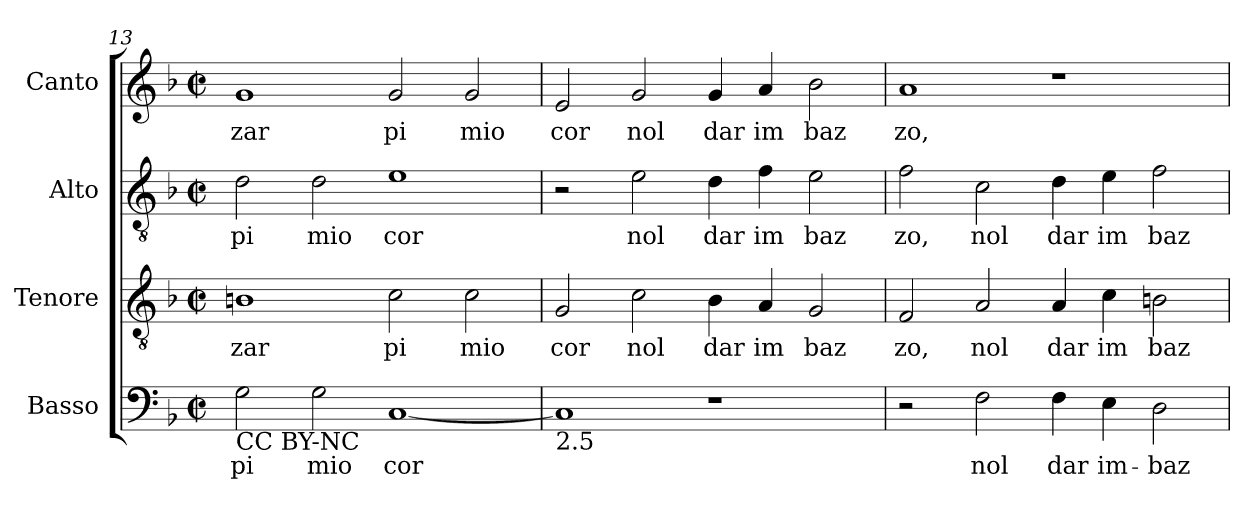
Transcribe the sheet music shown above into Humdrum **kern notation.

**kern	**text	**kern	**text	**kern	**text	**kern	**text
*part4	*part4	*part3	*part3	*part2	*part2	*part1	*part1
*staff4	*staff4	*staff3	*staff3	*staff2	*staff2	*staff1	*staff1
*I"Basso	*	*I"Tenore	*	*I"Alto	*	*I"Canto	*
*clefF4	*	*clefGv2	*	*clefGv2	*	*clefG2	*
*k[b-]	*	*k[b-]	*	*k[b-]	*	*k[b-]	*
*F:	*	*F:	*	*F:	*	*F:	*
*M2/2	*	*M2/2	*	*M2/2	*	*M2/2	*
*met(c|)	*	*met(c|)	*	*met(c|)	*	*met(c|)	*
=13	=13	=13	=13	=13	=13	=13	=13
!LO:TX:b:t=CC BY-NC	!	!	!	!	!	!	!
!	!LO:LY:b:cj	!	!LO:LY:b:cj	!	!LO:LY:b:cj	!	!LO:LY:b:cj
2G\	pi	1Bn	zar	2d\	pi	1g	-zar
!	!LO:LY:b:cj	!	!	!	!LO:LY:b:cj	!	!
2G\	mio	.	.	2d\	mio	.	.
!	!LO:LY:b:cj	!	!LO:LY:b:cj	!	!LO:LY:b:cj	!	!LO:LY:b:cj
[>1C	cor	2c\	pi	1e	cor	2g/	pi
!	!	!	!LO:LY:b:cj	!	!	!	!LO:LY:b:cj
.	.	2c\	mio	.	.	2g/	mio
!!LO:PB:g=z
=14	=14	=14	=14	=14	=14	=14	=14
!LO:TX:b:t=2.5	!	!	!	!	!	!	!
!	!LO:LY:b:cj	!	!LO:LY:b:cj	!	!	!	!LO:LY:a:cj
1C]	.	2G/	cor	2r	.	2e/	cor
!	!	!	!LO:LY:b:cj	!	!LO:LY:b:cj	!	!LO:LY:a:cj
.	.	2c\	nol	2e\	nol	2g/	nol
!	!	!	!LO:LY:b:cj	!	!LO:LY:b:cj	!	!LO:LY:a:cj
1r	.	4B-\	dar	4d\	dar	4g/	dar
!	!	!	!LO:LY:b:cj	!	!LO:LY:b:cj	!	!LO:LY:a:cj
.	.	4A/	im	4f\	im	4a/	im
!	!	!	!LO:LY:b:cj	!	!LO:LY:b:cj	!	!LO:LY:a:cj
.	.	2G/	baz	2e\	baz	2b-\	baz
=15	=15	=15	=15	=15	=15	=15	=15
!	!	!	!LO:LY:b:cj	!	!LO:LY:b:cj	!	!LO:LY:a:cj
2r	.	2F/	zo,	2f\	zo,	1a	zo,
!	!LO:LY:b:cj	!	!LO:LY:b:cj	!	!LO:LY:b:cj	!	!
2F\	nol	2A/	nol	2c\	nol	.	.
!	!LO:LY:b:cj	!	!LO:LY:b:cj	!	!LO:LY:b:cj	!	!
4F\	dar	4A/	dar	4d\	dar	1r	.
!	!LO:LY:b:cj	!	!LO:LY:b:cj	!	!LO:LY:b:cj	!	!
4E\	im-	4c\	im	4e\	im	.	.
!	!LO:LY:b:cj	!	!LO:LY:b:cj	!	!LO:LY:b:cj	!	!
2D\	-baz-	2Bn\	baz	2f\	baz	.	.
=	=	=	=	=	=	=	=
*-	*-	*-	*-	*-	*-	*-	*-
